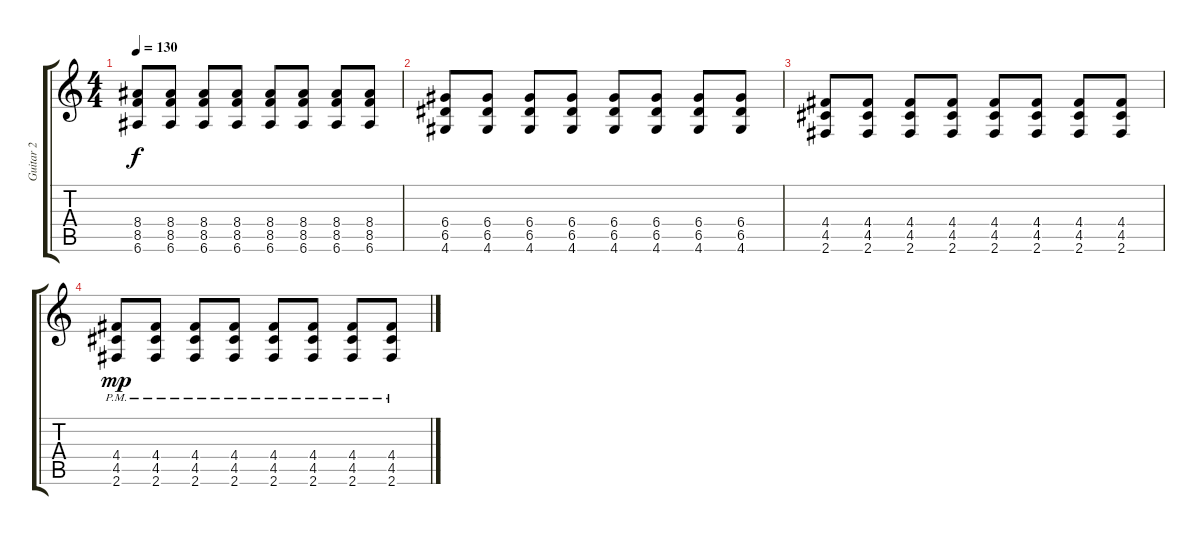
\track ("Guitar 2 " "Guitar 2 ") {instrument overdrivenguitar}
\staff {score tabs}
\tuning (E4 B3 G3 D3 A2 E2) {hide}
\ts (4 4)
\tempo 130
\clef g2
\ks c
(8.4 8.5 6.6).8{dy f} (8.4 8.5 6.6).8 (8.4 8.5 6.6).8 (8.4 8.5 6.6).8 (8.4 8.5 6.6).8 (8.4 8.5 6.6).8 (8.4 8.5 6.6).8 (8.4 8.5 6.6).8 |
(6.4 6.5 4.6).8 (6.4 6.5 4.6).8 (6.4 6.5 4.6).8 (6.4 6.5 4.6).8 (6.4 6.5 4.6).8 (6.4 6.5 4.6).8 (6.4 6.5 4.6).8 (6.4 6.5 4.6).8 |
(4.4 4.5 2.6).8 (4.4 4.5 2.6).8 (4.4 4.5 2.6).8 (4.4 4.5 2.6).8 (4.4 4.5 2.6).8 (4.4 4.5 2.6).8 (4.4 4.5 2.6).8 (4.4 4.5 2.6).8 |
(4.4{pm} 4.5{pm} 2.6{pm}).8{dy mp} (4.4{pm} 4.5{pm} 2.6{pm}).8 (4.4{pm} 4.5{pm} 2.6{pm}).8 (4.4{pm} 4.5{pm} 2.6{pm}).8 (4.4{pm} 4.5{pm} 2.6{pm}).8 (4.4{pm} 4.5{pm} 2.6{pm}).8 (4.4{pm} 4.5{pm} 2.6{pm}).8 (4.4{pm} 4.5{pm} 2.6{pm}).8
